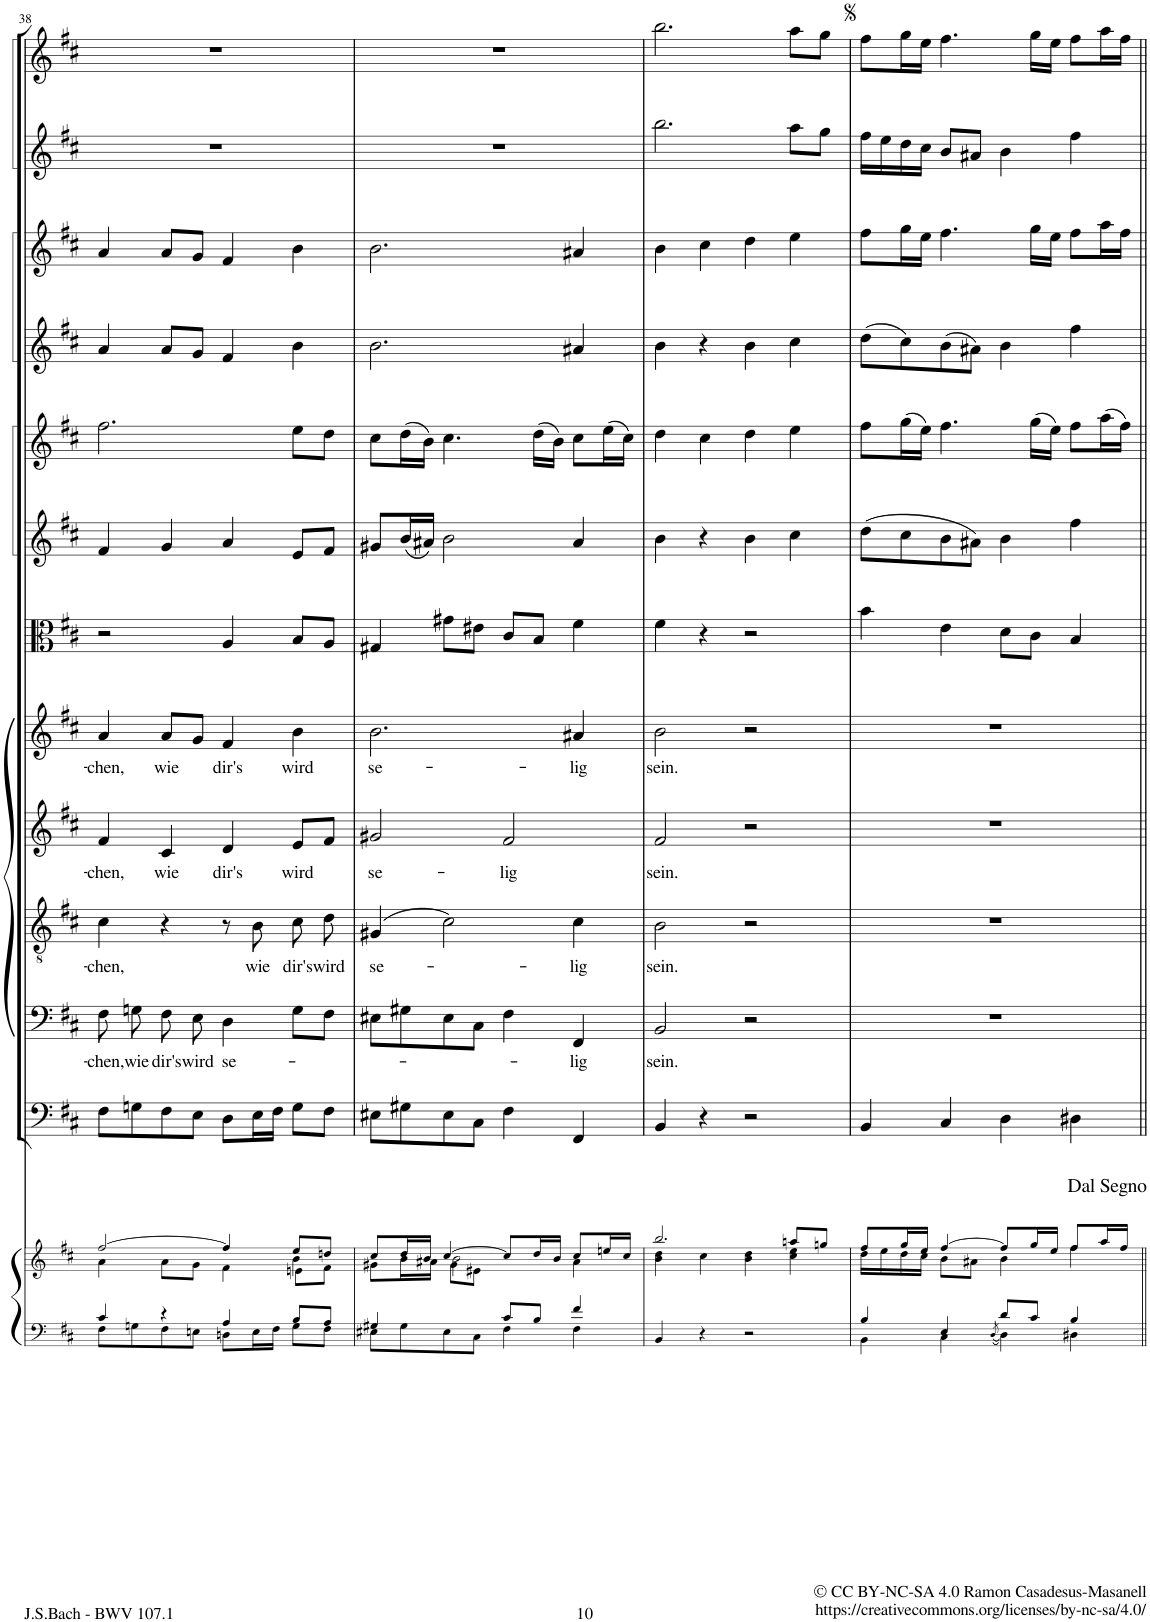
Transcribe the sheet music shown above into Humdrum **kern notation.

**kern	**kern	**kern	**kern	**text	**kern	**text	**kern	**text	**kern	**text	**kern	**kern	**kern	**kern	**kern	**kern	**kern
*part13	*part13	*part12	*part11	*part11	*part10	*part10	*part9	*part9	*part8	*part8	*part7	*part6	*part5	*part4	*part3	*part2	*part1
*staff14	*staff13	*staff12	*staff11	*staff11	*staff10	*staff10	*staff9	*staff9	*staff8	*staff8	*staff7	*staff6	*staff5	*staff4	*staff3	*staff2	*staff1
*I"Piano reduction	*	*I"Organo e Continuo	*I"Basso	*	*I"Tenore	*	*I"Alto	*	*I"Soprano Corno da caccia col Soprano	*	*I"Viola	*I"Violino II	*I"Violino I	*I"Oboe d'amore II	*I"Oboe d'amore I	*I"Flauto traverso II	*I"Flauto traverso I
*I'Pno	*	*	*	*	*	*	*	*	*	*	*I'Vla	*I'Vln	*I'Vln	*I'Ob	*I'Ob	*I'Fl	*I'Fl
!!LO:PB:g=z
*clefF4	*clefG2	*clefF4	*clefF4	*	*clefGv2	*	*clefG2	*	*clefG2	*	*clefC3	*clefG2	*clefG2	*clefG2	*clefG2	*clefG2	*clefG2
*k[f#c#]	*k[f#c#]	*k[f#c#]	*k[f#c#]	*	*k[f#c#]	*	*k[f#c#]	*	*k[f#c#]	*	*k[f#c#]	*k[f#c#]	*k[f#c#]	*k[f#c#]	*k[f#c#]	*k[f#c#]	*k[f#c#]
*M4/4	*M4/4	*M4/4	*M4/4	*	*M4/4	*	*M4/4	*	*M4/4	*	*M4/4	*M4/4	*M4/4	*M4/4	*M4/4	*M4/4	*M4/4
*met(c)	*met(c)	*met(c)	*met(c)	*	*met(c)	*	*met(c)	*	*met(c)	*	*met(c)	*met(c)	*met(c)	*met(c)	*met(c)	*met(c)	*met(c)
=38	=38	=38	=38	=38	=38	=38	=38	=38	=38	=38	=38	=38	=38	=38	=38	=38	=38
*^	*^	*	*	*	*	*	*	*	*	*	*	*	*	*	*	*	*
*	*	*	*^	*	*	*	*	*	*	*	*	*	*	*	*	*	*	*	*
!	!	!	!	!	!	!	!LO:LY:b	!	!LO:LY:b	!	!LO:LY:b	!	!LO:LY:b	!	!	!	!	!	!	!
4c#/	8F#\L	[2ff#/	4a\	2ryy	8F#\L	8F#\	chen,	4c#\	-chen,	4f#/	chen,	4a/	-chen,	2r	4f#/	2.ff#\	4a/	4a/	1r	1r
!	!	!	!	!	!	!	!LO:LY:b	!	!	!	!	!	!	!	!	!	!	!	!	!
.	8Gn\	.	.	.	8Gn\	8Gn\	wie	.	.	.	.	.	.	.	.	.	.	.	.	.
!	!	!	!	!	!	!	!LO:LY:b	!	!	!	!LO:LY:b	!	!LO:LY:b	!	!	!	!	!	!	!
4r	8F#\	.	8a\L	.	8F#\	8F#\	dir's	4r	.	4c#/	wie	8a/L	wie	.	4g/	.	8a/L	8a/L	.	.
!	!	!	!	!	!	!	!LO:LY:b	!	!	!	!	!	!	!	!	!	!	!	!	!
.	8En\J	.	8g\J	.	8E\J	8E\	wird	.	.	.	.	8g/J	.	.	.	.	8g/J	8g/J	.	.
!	!	!	!	!	!	!	!LO:LY:b	!	!	!	!LO:LY:b	!	!LO:LY:b	!	!	!	!	!	!	!
4A/	8Dn\L	4ff#/]	4f#\	4ryy	8D\L	4D\	se-	8r	.	4d/	dir's	4f#/	dir's	4A/	4a/	.	4f#/	4f#/	.	.
!	!	!	!	!	!	!	!	!	!LO:LY:b	!	!	!	!	!	!	!	!	!	!	!
.	16E\L	.	.	.	16E\L	.	.	8B\	wie	.	.	.	.	.	.	.	.	.	.	.
.	16F#\JJ	.	.	.	16F#\JJ	.	.	.	.	.	.	.	.	.	.	.	.	.	.	.
!	!	!	!	!	!	!	!	!	!LO:LY:b	!	!LO:LY:b	!	!LO:LY:b	!	!	!	!	!	!	!
8B/L	8G\L	8ee/L	8en\L	4b\	8G\L	8G\L	.	8c#\L	dir's	8e/L	wird	4b\	wird	8B/L	8e/L	8ee\L	4b\	4b\	.	.
!	!	!	!	!	!	!	!	!	!LO:LY:b	!	!	!	!	!	!	!	!	!	!	!
8A/J	8F#\J	8ddn/J	8f#\J	.	8F#\J	8F#\J	.	8d\J	wird	8f#/J	.	.	.	8A/J	8f#/J	8dd\J	.	.	.	.
=39	=39	=39	=39	=39	=39	=39	=39	=39	=39	=39	=39	=39	=39	=39	=39	=39	=39	=39	=39	=39
!	!	!	!	!	!	!	!	!	!LO:LY:b	!	!LO:LY:b	!	!LO:LY:b	!	!	!	!	!	!	!
4G#X/	8E#X\L	8cc#/L	8g#X\L	4ryy	8E#X\L	8E#X\L	.	(4G#X/	se-	2g#X/	se-	2.b\	se-	4G#X/	8g#X/L	8cc#\L	2.b\	2.b\	1r	1r
.	8G#\	16dd/L	16b\L	.	8G#X\	8G#X\	.	.	.	.	.	.	.	.	(16b/L	(16dd\L	.	.	.	.
.	.	16b/JJ	16a#X\JJ	.	.	.	.	.	.	.	.	.	.	.	16a#X/JJ)	16b\JJ)	.	.	.	.
4ryy	8E#\	[4cc#/	2b\	8g#\L	8E#\	8E#\	.	2c#\)	.	.	.	.	.	8g#X\L	2b\	4.cc#\	.	.	.	.
.	8C#\J	.	.	8e#X\J	8C#\J	8C#\J	.	.	.	.	.	.	.	8e#X\J	.	.	.	.	.	.
!	!	!	!	!	!	!	!	!	!	!	!LO:LY:b	!	!	!	!	!	!	!	!	!
8c#/L	4F#\	8cc#/L]	.	2ryy	4F#\	4F#\	.	.	.	2f#/	-lig	.	.	8c#/L	.	.	.	.	.	.
8B/J	.	16dd/L	.	.	.	.	.	.	.	.	.	.	.	8B/J	.	(16dd\LL	.	.	.	.
.	.	16b/JJ	.	.	.	.	.	.	.	.	.	.	.	.	.	16b\JJ)	.	.	.	.
!	!	!	!	!	!	!	!LO:LY:b	!	!LO:LY:b	!	!	!	!LO:LY:b	!	!	!	!	!	!	!
4f#/	4F#\	8cc#/L	4a#\	.	4FF#/	4FF#/	-lig	4c#\	-lig	.	.	4a#X/	-lig	4f#\	4a#/	8cc#\L	4a#X/	4a#X/	.	.
.	.	16een/L	.	.	.	.	.	.	.	.	.	.	.	.	.	(16ee\L	.	.	.	.
.	.	16cc#/JJ	.	.	.	.	.	.	.	.	.	.	.	.	.	16cc#\JJ)	.	.	.	.
*v	*v	*	*	*	*	*	*	*	*	*	*	*	*	*	*	*	*	*	*	*
*	*	*v	*v	*	*	*	*	*	*	*	*	*	*	*	*	*	*	*	*
=40	=40	=40	=40	=40	=40	=40	=40	=40	=40	=40	=40	=40	=40	=40	=40	=40	=40	=40
!	!	!	!	!	!LO:LY:b	!	!LO:LY:b	!	!LO:LY:b	!	!LO:LY:b	!	!	!	!	!	!	!
4BB/	2.bb/	4b\ 4dd\	4BB/	2BB/	sein.	2B\	sein.	2f#/	sein.	2b\	sein.	4f#\	4b\	4dd\	4b\	4b\	2.bb\	2.bb\
4r	.	4cc#\	4r	.	.	.	.	.	.	.	.	4r	4r	4cc#\	4r	4cc#\	.	.
2r	.	4b\ 4dd\	2r	2r	.	2r	.	2r	.	2r	.	2r	4b\	4dd\	4b\	4dd\	.	.
.	8aan/L	4cc#\ 4ee\	.	.	.	.	.	.	.	.	.	.	4cc#\	4ee\	4cc#\	4ee\	8aa\L	8aa\L
.	8ggn/J	.	.	.	.	.	.	.	.	.	.	.	.	.	.	.	8gg\J	8gg\J
=41	=41	=41	=41	=41	=41	=41	=41	=41	=41	=41	=41	=41	=41	=41	=41	=41	=41	=41
*^	*	*	*	*	*	*	*	*	*	*	*	*	*	*	*	*	*	*
4B/	4BB\	8ff#/L	16dd\LL	4BB/	1r	.	1r	.	1r	.	1r	.	4b\	(8dd\L	8ff#\L	(8dd\L	8ff#\L	16ff#\LL	8ff#\L
.	.	.	16ee\	.	.	.	.	.	.	.	.	.	.	.	.	.	.	16ee\	.
.	.	16gg/L	16dd\	.	.	.	.	.	.	.	.	.	.	8cc#\	(16gg\L	8cc#\)	16gg\L	16dd\	16gg\L
.	.	16ee/JJ	16cc#\JJ	.	.	.	.	.	.	.	.	.	.	.	16ee\JJ)	.	16ee\JJ	16cc#\JJ	16ee\JJ
4E/	4C#\	[4ff#/	8b\L	4C#/	.	.	.	.	.	.	.	.	4e\	8b\	4.ff#\	(8b\	4.ff#\	8b/L	4.ff#\
.	.	.	8a#X\J	.	.	.	.	.	.	.	.	.	.	8a#X\J)	.	8a#X\J)	.	8a#X/J	.
.	[<8qD/	.	.	.	.	.	.	.	.	.	.	.	.	.	.	.	.	.	.
8d/L	4D\]	8ff#/L]	4b\	4D\	.	.	.	.	.	.	.	.	8d\L	4b\	.	4b\	.	4b\	.
8c#/J	.	16gg/L	.	.	.	.	.	.	.	.	.	.	8c#\J	.	(16gg\LL	.	16gg\LL	.	16gg\LL
.	.	16ee/JJ	.	.	.	.	.	.	.	.	.	.	.	.	16ee\JJ)	.	16ee\JJ	.	16ee\JJ
4B/	4D#X\	8ff#/L	4ff#\	4D#X\	.	.	.	.	.	.	.	.	4B/	4ff#\	8ff#\L	4ff#\	8ff#\L	4ff#\	8ff#\L
.	.	16aa/L	.	.	.	.	.	.	.	.	.	.	.	.	(16aa\L	.	16aa\L	.	16aa\L
.	.	16ff#/JJ	.	.	.	.	.	.	.	.	.	.	.	.	16ff#\JJ)	.	16ff#\JJ	.	16ff#\JJ
*v	*v	*	*	*	*	*	*	*	*	*	*	*	*	*	*	*	*	*	*
*	*v	*v	*	*	*	*	*	*	*	*	*	*	*	*	*	*	*	*
=||	=||	=||	=||	=||	=||	=||	=||	=||	=||	=||	=||	=||	=||	=||	=||	=||	=||
*-	*-	*-	*-	*-	*-	*-	*-	*-	*-	*-	*-	*-	*-	*-	*-	*-	*-
